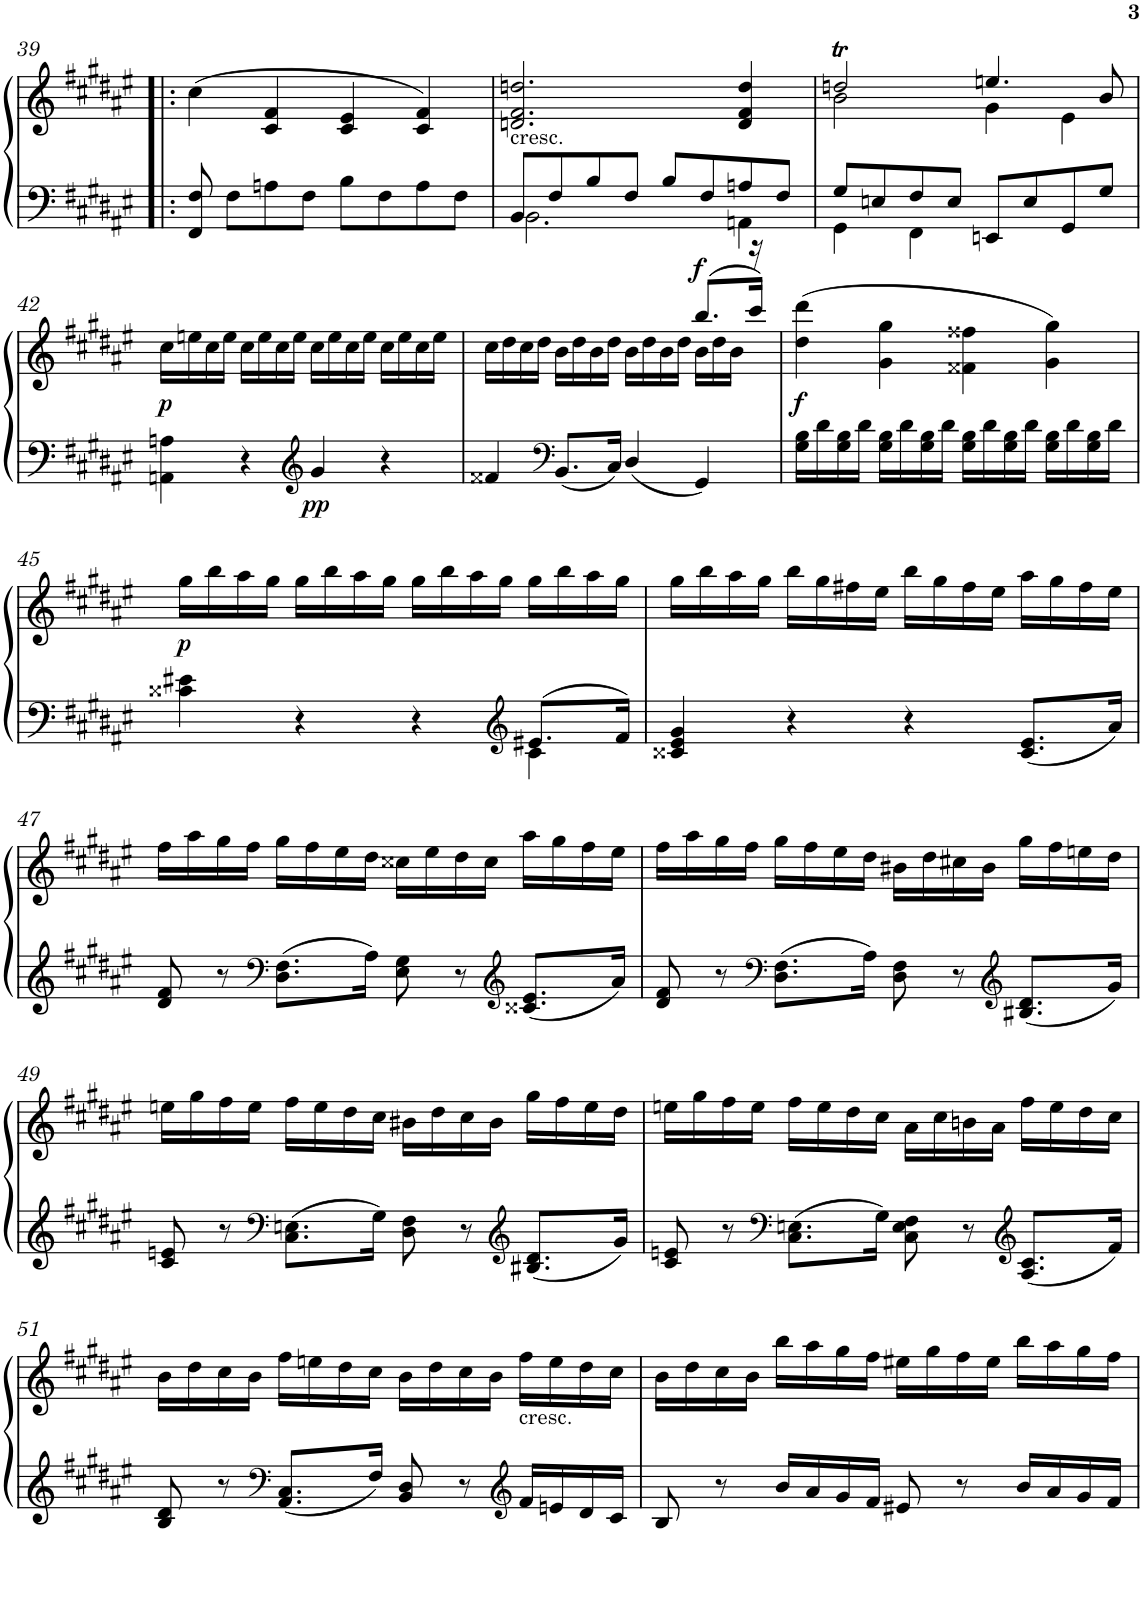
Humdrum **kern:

**kern	**kern	**dynam
*part1	*part1	*part1
*staff2	*staff1	*staff1/2
*I"Piano	*	*
*I'Pno	*	*
!!LO:PB:g=z
*clefF4	*clefG2	*
*k[f#c#g#d#a#e#]	*k[f#c#g#d#a#e#]	*
*F#:	*F#:	*
*M4/4	*M4/4	*
*met(c)	*met(c)	*
=39!|:	=39!|:	=39!|:
8FF#/ 8F#/	(>4cc#\	.
8F#\L	.	.
8An\	4c#/ 4f#/	.
8F#\J	.	.
8B\L	4c#/ 4e#/	.
8F#\	.	.
8A\	4c#/ 4f#/)	.
8F#\J	.	.
=40	=40	=40
*^	*	*
!	!	!LO:TX:b:t=cresc.	!
8BB/L	2.BB\	2.dn/ 2.f#/ 2.ddn/	.
8F#/	.	.	.
8B/	.	.	.
8F#/J	.	.	.
8B/L	.	.	.
8F#/	.	.	.
8An/	4AAn\	4d/ 4f#/ 4dd/	.
8F#/J	.	.	.
=41	=41	=41	=41
*	*	*^	*
8G#/L	4GG#\	2ddnT/	2b\	.
8En/	.	.	.	.
8F#/	4FF#\	.	.	.
8E/J	.	.	.	.
8EEn/L	2ryy	4.een/	4g#\	.
8E/	.	.	.	.
8GG#/	.	.	4e#\	.
8G#/J	.	8b/	.	.
*v	*v	*	*	*
*	*v	*v	*
!!LO:LB:g=z
=42	=42	=42
!	!	!LO:DY:b
4AAn\ 4An\	16cc#\LL	p
.	16een\	.
.	16cc#\	.
.	16ee\JJ	.
4r	16cc#\LL	.
.	16ee\	.
.	16cc#\	.
.	16ee\JJ	.
*clefG2	*	*
!	!	!LO:DY:b=2
4g#/	16cc#\LL	pp
.	16ee\	.
.	16cc#\	.
.	16ee\JJ	.
4r	16cc#\LL	.
.	16ee\	.
.	16cc#\	.
.	16ee\JJ	.
=43	=43	=43
*	*^	*
4f##X/	16cc#\LL	2.ryy	.
.	16dd#\	.	.
.	16cc#\	.	.
.	16dd#\JJ	.	.
*clefF4	*	*	*
8.BB/L	16b\LL	.	.
.	16dd#\	.	.
.	16b\	.	.
16C#/Jk	16dd#\JJ	.	.
4D#/	16b\LL	.	.
.	16dd#\	.	.
.	16b\	.	.
.	16dd#\JJ	.	.
!	!	!	!LO:DY:a
4GG#/	16b\LL	(>8.bb/L	f
.	16dd#\	.	.
.	16b\JJ	.	.
.	16r	16ccc#/Jk)	.
=44	=44	=44	=44
!	!	!	!LO:DY:b
*	*v	*v	*
16G#\ 16B\LL	(>4dd#\ 4ddd#\	f
16d#\	.	.
16G#\ 16B\	.	.
16d#\JJ	.	.
16G#\ 16B\LL	4g#\ 4gg#\	.
16d#\	.	.
16G#\ 16B\	.	.
16d#\JJ	.	.
16G#\ 16B\LL	4f##X\ 4ff##X\	.
16d#\	.	.
16G#\ 16B\	.	.
16d#\JJ	.	.
16G#\ 16B\LL	4g#\ 4gg#\)	.
16d#\	.	.
16G#\ 16B\	.	.
16d#\JJ	.	.
!!LO:LB:g=z
=45	=45	=45
*^	*	*
!	!	!	!LO:DY:b
4c##X\ 4e#X\	2.ryy	16gg#\LL	p
.	.	16bb\	.
.	.	16aa#\	.
.	.	16gg#\JJ	.
4r	.	16gg#\LL	.
.	.	16bb\	.
.	.	16aa#\	.
.	.	16gg#\JJ	.
4r	.	16gg#\LL	.
.	.	16bb\	.
.	.	16aa#\	.
.	.	16gg#\JJ	.
*clefG2	*	*	*
8.e#X/L	4c##\	16gg#\LL	.
.	.	16bb\	.
.	.	16aa#\	.
16f#/Jk	.	16gg#\JJ	.
*v	*v	*	*
=46	=46	=46
4c##X/ 4e#/ 4g#/	16gg#\LL	.
.	16bb\	.
.	16aa#\	.
.	16gg#\JJ	.
4r	16bb\LL	.
.	16gg#\	.
.	16ff#X\	.
.	16ee#\JJ	.
4r	16bb\LL	.
.	16gg#\	.
.	16ff#\	.
.	16ee#\JJ	.
8.c##/ 8.e#/L	16aa#\LL	.
.	16gg#\	.
.	16ff#\	.
16a#/Jk	16ee#\JJ	.
!!LO:LB:g=z
=47	=47	=47
8d#/ 8f#/	16ff#\LL	.
.	16aa#\	.
8r	16gg#\	.
.	16ff#\JJ	.
*clefF4	*	*
8.D#\ 8.F#\L	16gg#\LL	.
.	16ff#\	.
.	16ee#\	.
16A#\Jk	16dd#\JJ	.
8E#\ 8G#\	16cc##X\LL	.
.	16ee#\	.
8r	16dd#\	.
.	16cc##\JJ	.
*clefG2	*	*
8.c##X/ 8.e#/L	16aa#\LL	.
.	16gg#\	.
.	16ff#\	.
16a#/Jk	16ee#\JJ	.
=48	=48	=48
8d#/ 8f#/	16ff#\LL	.
.	16aa#\	.
8r	16gg#\	.
.	16ff#\JJ	.
*clefF4	*	*
8.D#\ 8.F#\L	16gg#\LL	.
.	16ff#\	.
.	16ee#\	.
16A#\Jk	16dd#\JJ	.
8D#\ 8F#\	16b#X\LL	.
.	16dd#\	.
8r	16cc#X\	.
.	16b#\JJ	.
*clefG2	*	*
8.B#X/ 8.d#/L	16gg#\LL	.
.	16ff#\	.
.	16een\	.
16g#/Jk	16dd#\JJ	.
!!LO:LB:g=z
=49	=49	=49
8c#/ 8en/	16een\LL	.
.	16gg#\	.
8r	16ff#\	.
.	16ee\JJ	.
*clefF4	*	*
8.C#\ 8.En\L	16ff#\LL	.
.	16ee\	.
.	16dd#\	.
16G#\Jk	16cc#\JJ	.
8D#\ 8F#\	16b#X\LL	.
.	16dd#\	.
8r	16cc#\	.
.	16b#\JJ	.
*clefG2	*	*
8.B#X/ 8.d#/L	16gg#\LL	.
.	16ff#\	.
.	16ee\	.
16g#/Jk	16dd#\JJ	.
=50	=50	=50
8c#/ 8en/	16een\LL	.
.	16gg#\	.
8r	16ff#\	.
.	16ee\JJ	.
*clefF4	*	*
8.C#\ 8.En\L	16ff#\LL	.
.	16ee\	.
.	16dd#\	.
16G#\Jk	16cc#\JJ	.
8C#\ 8E\ 8F#\	16a#\LL	.
.	16cc#\	.
8r	16bn\	.
.	16a#\JJ	.
*clefG2	*	*
8.A#/ 8.c#/L	16ff#\LL	.
.	16ee\	.
.	16dd#\	.
16f#/Jk	16cc#\JJ	.
!!LO:LB:g=z
=51	=51	=51
8B/ 8d#/	16b\LL	.
.	16dd#\	.
8r	16cc#\	.
.	16b\JJ	.
*clefF4	*	*
8.AA#/ 8.C#/L	16ff#\LL	.
.	16een\	.
.	16dd#\	.
16F#/Jk	16cc#\JJ	.
8BB/ 8D#/	16b\LL	.
.	16dd#\	.
8r	16cc#\	.
.	16b\JJ	.
*clefG2	*	*
!	!LO:TX:b:t=cresc.	!
16f#/LL	16ff#\LL	.
16en/	16ee\	.
16d#/	16dd#\	.
16c#/JJ	16cc#\JJ	.
=52	=52	=52
8B/	16b\LL	.
.	16dd#\	.
8r	16cc#\	.
.	16b\JJ	.
16b/LL	16bb\LL	.
16a#/	16aa#\	.
16g#/	16gg#\	.
16f#/JJ	16ff#\JJ	.
8e#X/	16ee#X\LL	.
.	16gg#\	.
8r	16ff#\	.
.	16ee#\JJ	.
16b/LL	16bb\LL	.
16a#/	16aa#\	.
16g#/	16gg#\	.
16f#/JJ	16ff#\JJ	.
=	=	=
*-	*-	*-
